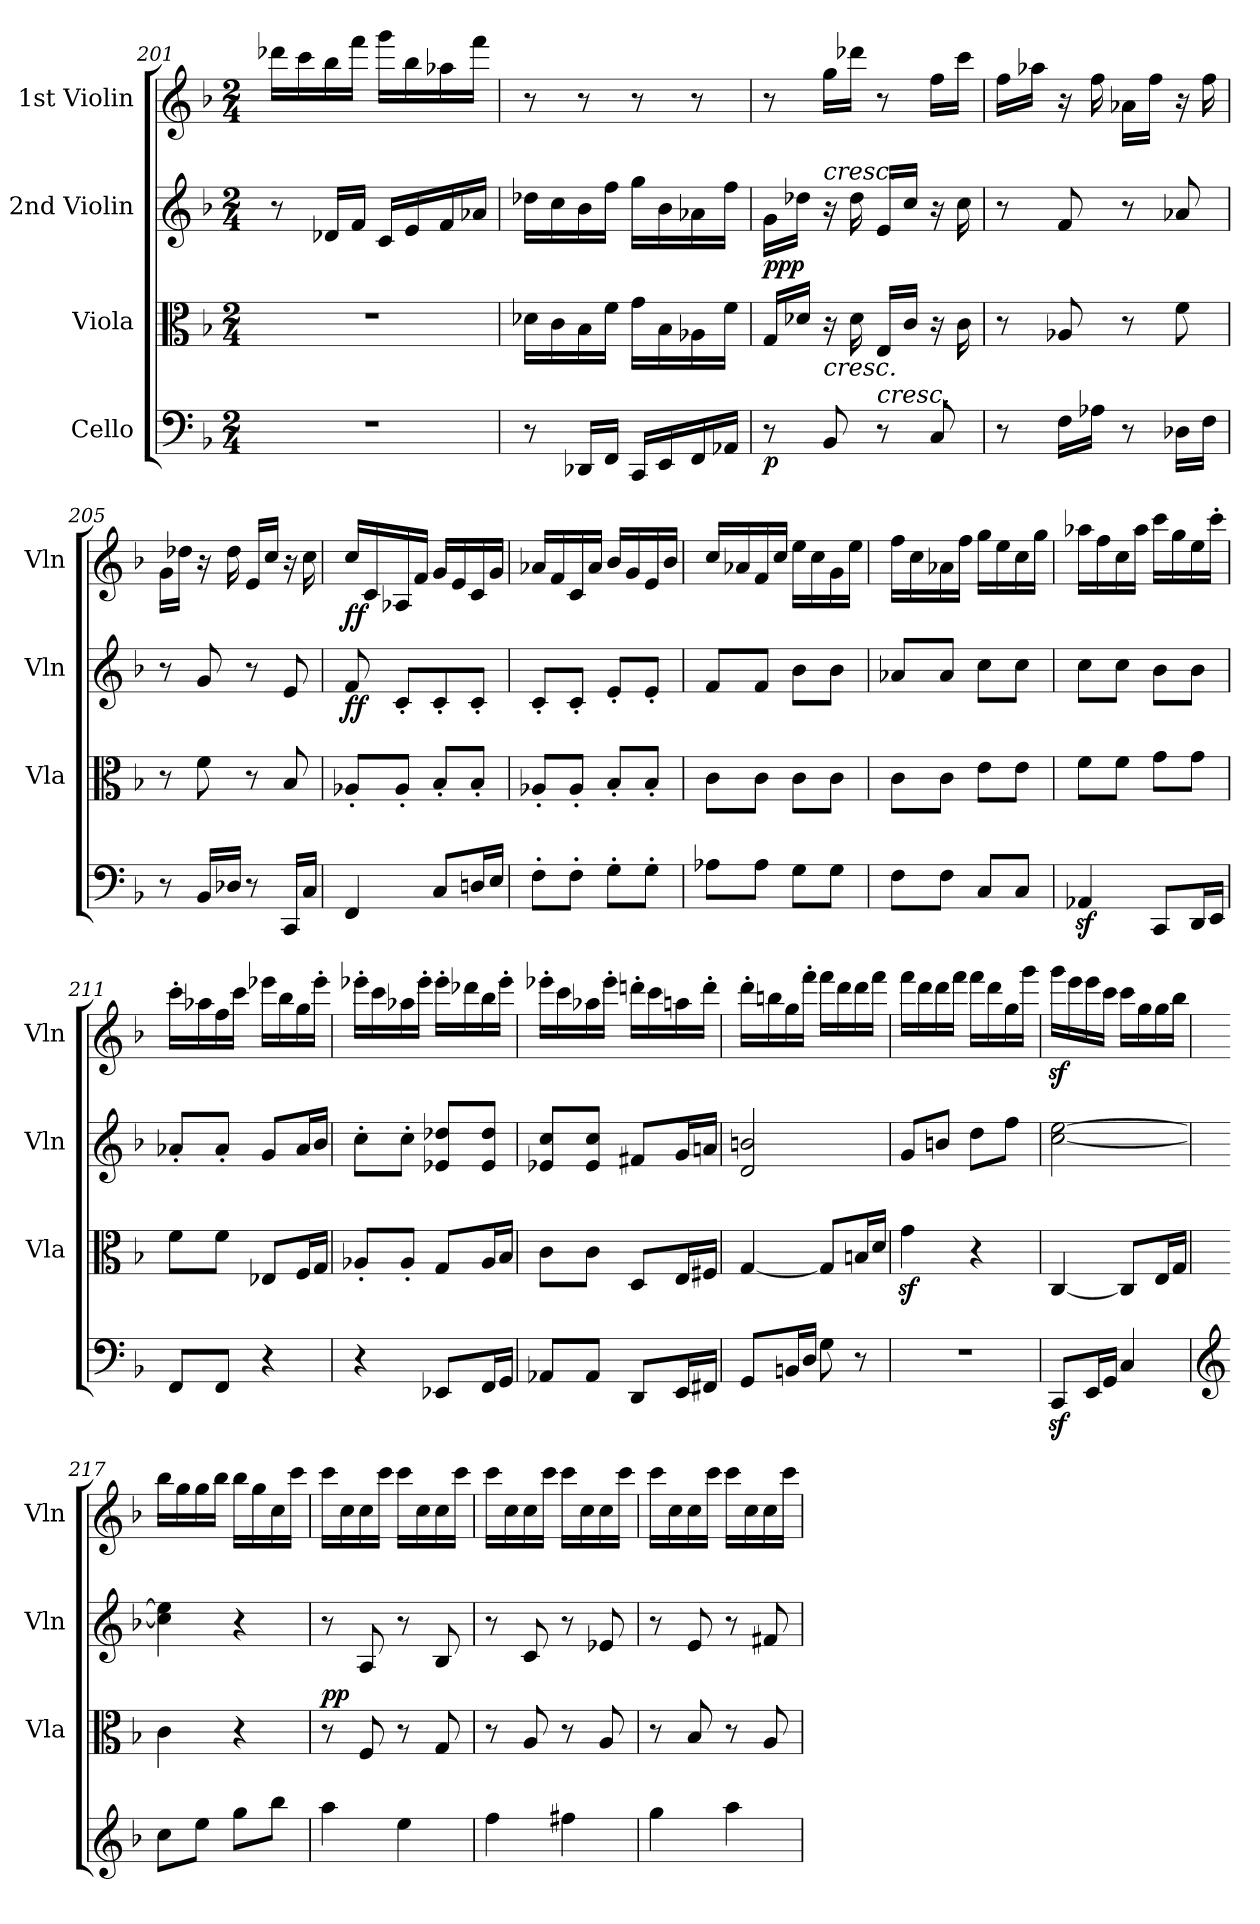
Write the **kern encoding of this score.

**kern	**dynam	**kern	**dynam	**kern	**dynam	**kern	**dynam
*part4	*part4	*part3	*part3	*part2	*part2	*part1	*part1
*staff4	*staff4	*staff3	*staff3	*staff2	*staff2	*staff1	*staff1
*I"Cello	*	*I"Viola	*	*I"2nd Violin	*	*I"1st Violin	*
*	*	*I'Vla	*	*I'Vln	*	*I'Vln	*
*clefF4	*	*clefC3	*	*clefG2	*	*clefG2	*
*k[b-]	*	*k[b-]	*	*k[b-]	*	*k[b-]	*
*F:	*	*F:	*	*F:	*	*F:	*
*M2/4	*	*M2/4	*	*M2/4	*	*M2/4	*
=201	=201	=201	=201	=201	=201	=201	=201
2r	.	2r	.	8r	.	16ddd-X\LL	.
.	.	.	.	.	.	16ccc\	.
.	.	.	.	16d-X/LL	.	16bb-\	.
.	.	.	.	16f/JJ	.	16fff\JJ	.
.	.	.	.	16c/LL	.	16ggg\LL	.
.	.	.	.	16e/	.	16bb-\	.
.	.	.	.	16f/	.	16aa-X\	.
.	.	.	.	16a-X/JJ	.	16fff\JJ	.
=202	=202	=202	=202	=202	=202	=202	=202
8r	.	16d-X\LL	.	16dd-X\LL	.	8r	.
.	.	16c\	.	16cc\	.	.	.
16DD-X/LL	.	16B-\	.	16b-\	.	8r	.
16FF/JJ	.	16f\JJ	.	16ff\JJ	.	.	.
16CC/LL	.	16g\LL	.	16gg\LL	.	8r	.
16EE/	.	16B-\	.	16b-\	.	.	.
16FF/	.	16A-X\	.	16a-X\	.	8r	.
16AA-X/JJ	.	16f\JJ	.	16ff\JJ	.	.	.
=203	=203	=203	=203	=203	=203	=203	=203
!	!LO:DY:b	!	!LO:DY:a	!	!	!	!
!	!	!	!LO:DY:n=1:b	!	!	!	!
!	!	!	!LO:DY:n=2:a	!	!	!	!
8r	p	16G/LL	p p p	16g\LL	.	8r	.
.	.	16d-X/JJ	.	16dd-X\JJ	.	.	.
!	!	!	!	!LO:TX:a:i:t=cresc.	!	!	!
!	!	!LO:TX:b:i:t=cresc.	!	!	!	!	!
8BB-/	.	16r	.	16r	.	16gg\LL	.
.	.	16d-\	.	16dd-\	.	16ddd-X\JJ	.
!LO:TX:a:i:t=cresc.	!	!	!	!	!	!	!
8r	.	16E/LL	.	16e/LL	.	8r	.
.	.	16c/JJ	.	16cc/JJ	.	.	.
8C/	.	16r	.	16r	.	16ff\LL	.
.	.	16c\	.	16cc\	.	16ccc\JJ	.
!!LO:PB:g=z
=204	=204	=204	=204	=204	=204	=204	=204
8r	.	8r	.	8r	.	16ff\LL	.
.	.	.	.	.	.	16aa-X\JJ	.
16F\LL	.	8A-X/	.	8f/	.	16r	.
16A-X\JJ	.	.	.	.	.	16ff\	.
8r	.	8r	.	8r	.	16a-X\LL	.
.	.	.	.	.	.	16ff\JJ	.
16D-X\LL	.	8f\	.	8a-X/	.	16r	.
16F\JJ	.	.	.	.	.	16ff\	.
=205	=205	=205	=205	=205	=205	=205	=205
8r	.	8r	.	8r	.	16g\LL	.
.	.	.	.	.	.	16dd-X\JJ	.
16BB-/LL	.	8f\	.	8g/	.	16r	.
16D-X/JJ	.	.	.	.	.	16dd-\	.
8r	.	8r	.	8r	.	16e/LL	.
.	.	.	.	.	.	16cc/JJ	.
16CC/LL	.	8B-/	.	8e/	.	16r	.
16C/JJ	.	.	.	.	.	16cc\	.
=206	=206	=206	=206	=206	=206	=206	=206
!	!	!	!	!	!LO:DY:b	!	!LO:DY:b
4FF/	.	8A-X'/L	.	8f/	ff	16cc/LL	ff
.	.	.	.	.	.	16c/	.
.	.	8A-'/J	.	8c'/L	.	16A-X/	.
.	.	.	.	.	.	16f/JJ	.
8C/L	.	8B-'/L	.	8c'/	.	16g/LL	.
.	.	.	.	.	.	16e/	.
16Dn/L	.	8B-'/J	.	8c'/J	.	16c/	.
16E/JJ	.	.	.	.	.	16g/JJ	.
!!LO:LB:g=z
=207	=207	=207	=207	=207	=207	=207	=207
8F'\L	.	8A-X'/L	.	8c'/L	.	16a-X/LL	.
.	.	.	.	.	.	16f/	.
8F'\J	.	8A-'/J	.	8c'/J	.	16c/	.
.	.	.	.	.	.	16a-/JJ	.
8G'\L	.	8B-'/L	.	8e'/L	.	16b-/LL	.
.	.	.	.	.	.	16g/	.
8G'\J	.	8B-'/J	.	8e'/J	.	16e/	.
.	.	.	.	.	.	16b-/JJ	.
=208	=208	=208	=208	=208	=208	=208	=208
8A-X\L	.	8c\L	.	8f/L	.	16cc/LL	.
.	.	.	.	.	.	16a-X/	.
8A-\J	.	8c\J	.	8f/J	.	16f/	.
.	.	.	.	.	.	16cc/JJ	.
8G\L	.	8c\L	.	8b-\L	.	16ee\LL	.
.	.	.	.	.	.	16cc\	.
8G\J	.	8c\J	.	8b-\J	.	16g\	.
.	.	.	.	.	.	16ee\JJ	.
=209	=209	=209	=209	=209	=209	=209	=209
8F\L	.	8c\L	.	8a-X/L	.	16ff\LL	.
.	.	.	.	.	.	16cc\	.
8F\J	.	8c\J	.	8a-/J	.	16a-X\	.
.	.	.	.	.	.	16ff\JJ	.
8C/L	.	8e\L	.	8cc\L	.	16gg\LL	.
.	.	.	.	.	.	16ee\	.
8C/J	.	8e\J	.	8cc\J	.	16cc\	.
.	.	.	.	.	.	16gg\JJ	.
=210	=210	=210	=210	=210	=210	=210	=210
4AA-Xz</	.	8f\L	.	8cc\L	.	16aa-X\LL	.
.	.	.	.	.	.	16ff\	.
.	.	8f\J	.	8cc\J	.	16cc\	.
.	.	.	.	.	.	16aa-\JJ	.
8CC/L	.	8g\L	.	8b-\L	.	16ccc\LL	.
.	.	.	.	.	.	16gg\	.
16DD/L	.	8g\J	.	8b-\J	.	16ee\	.
16EE/JJ	.	.	.	.	.	16ccc'\JJ	.
!!LO:LB:g=z
=211	=211	=211	=211	=211	=211	=211	=211
8FF/L	.	8f\L	.	8a-X'/L	.	16ccc'\LL	.
.	.	.	.	.	.	16aa-X\	.
8FF/J	.	8f\J	.	8a-'/J	.	16ff\	.
.	.	.	.	.	.	16ccc\JJ	.
4r	.	8E-X/L	.	8g/L	.	16eee-X\LL	.
.	.	.	.	.	.	16bb-\	.
.	.	16F/L	.	16a-/L	.	16gg\	.
.	.	16G/JJ	.	16b-/JJ	.	16eee-'\JJ	.
=212	=212	=212	=212	=212	=212	=212	=212
4r	.	8A-X'/L	.	8cc'\L	.	16eee-X'\LL	.
.	.	.	.	.	.	16ccc\	.
.	.	8A-'/J	.	8cc'\J	.	16aa-X\	.
.	.	.	.	.	.	16eee-'\JJ	.
8EE-X/L	.	8G/L	.	8e-X/ 8dd-X/L	.	16eee-'\LL	.
.	.	.	.	.	.	16ddd-X\	.
16FF/L	.	16A-/L	.	8e-/ 8dd-/J	.	16bb-\	.
16GG/JJ	.	16B-/JJ	.	.	.	16eee-'\JJ	.
=213	=213	=213	=213	=213	=213	=213	=213
8AA-X/L	.	8c\L	.	8e-X/ 8cc/L	.	16eee-X'\LL	.
.	.	.	.	.	.	16ccc\	.
8AA-/J	.	8c\J	.	8e-/ 8cc/J	.	16aa-X\	.
.	.	.	.	.	.	16eee-'\JJ	.
8DD/L	.	8D/L	.	8f#X/L	.	16dddn'\LL	.
.	.	.	.	.	.	16ccc\	.
16EE/L	.	16E/L	.	16g/L	.	16aan\	.
16FF#X/JJ	.	16F#X/JJ	.	16an/JJ	.	16ddd'\JJ	.
!!LO:PB:g=z
=214	=214	=214	=214	=214	=214	=214	=214
8GG/L	.	[4G/	.	2d/ 2bn/	.	16ddd'\LL	.
.	.	.	.	.	.	16bbn\	.
16BBn/L	.	.	.	.	.	16gg\	.
16D/JJ	.	.	.	.	.	16fff'\JJ	.
8G\	.	8G/L]	.	.	.	16fff\LL	.
.	.	.	.	.	.	16ddd\	.
8r	.	16Bn/L	.	.	.	16ddd\	.
.	.	16d/JJ	.	.	.	16fff\JJ	.
!!LO:LB:g=z
=215	=215	=215	=215	=215	=215	=215	=215
2r	.	4gz>\	.	8g/L	.	16fff\LL	.
.	.	.	.	.	.	16ddd\	.
.	.	.	.	8bn/J	.	16ddd\	.
.	.	.	.	.	.	16fff\JJ	.
.	.	4r	.	8dd\L	.	16fff\LL	.
.	.	.	.	.	.	16ddd\	.
.	.	.	.	8ff\J	.	16gg\	.
.	.	.	.	.	.	16ggg\JJ	.
=216	=216	=216	=216	=216	=216	=216	=216
8CCz>/L	.	[4C/	.	[2cc\ [2ee\	.	16gggz<\LL	.
.	.	.	.	.	.	16eee\	.
16EE/L	.	.	.	.	.	16eee\	.
16GG/JJ	.	.	.	.	.	16ccc\JJ	.
4C/	.	8C/L]	.	.	.	16ccc\LL	.
.	.	.	.	.	.	16gg\	.
.	.	16E/L	.	.	.	16gg\	.
.	.	16G/JJ	.	.	.	16bb-\JJ	.
=217	=217	=217	=217	=217	=217	=217	=217
*clefG2	*	*	*	*	*	*	*
8cc\L	.	4c\	.	4cc\] 4ee\]	.	16bb-\LL	.
.	.	.	.	.	.	16gg\	.
8ee\J	.	.	.	.	.	16gg\	.
.	.	.	.	.	.	16bb-\JJ	.
8gg\L	.	4r	.	4r	.	16bb-\LL	.
.	.	.	.	.	.	16gg\	.
8bb-\J	.	.	.	.	.	16cc\	.
.	.	.	.	.	.	16ccc\JJ	.
=218	=218	=218	=218	=218	=218	=218	=218
!	!	!	!LO:DY:a	!	!	!	!
!	!	!	!LO:DY:n=1:b	!	!	!	!
4aa\	.	8r	p p	8r	.	16ccc\LL	.
.	.	.	.	.	.	16cc\	.
.	.	8F/	.	8A/	.	16cc\	.
.	.	.	.	.	.	16ccc\JJ	.
4ee\	.	8r	.	8r	.	16ccc\LL	.
.	.	.	.	.	.	16cc\	.
.	.	8G/	.	8B-/	.	16cc\	.
.	.	.	.	.	.	16ccc\JJ	.
!!LO:LB:g=z
=219	=219	=219	=219	=219	=219	=219	=219
4ff\	.	8r	.	8r	.	16ccc\LL	.
.	.	.	.	.	.	16cc\	.
.	.	8A/	.	8c/	.	16cc\	.
.	.	.	.	.	.	16ccc\JJ	.
4ff#X\	.	8r	.	8r	.	16ccc\LL	.
.	.	.	.	.	.	16cc\	.
.	.	8A/	.	8e-X/	.	16cc\	.
.	.	.	.	.	.	16ccc\JJ	.
=220	=220	=220	=220	=220	=220	=220	=220
4gg\	.	8r	.	8r	.	16ccc\LL	.
.	.	.	.	.	.	16cc\	.
.	.	8B-/	.	8e/	.	16cc\	.
.	.	.	.	.	.	16ccc\JJ	.
4aa\	.	8r	.	8r	.	16ccc\LL	.
.	.	.	.	.	.	16cc\	.
.	.	8A/	.	8f#X/	.	16cc\	.
.	.	.	.	.	.	16ccc\JJ	.
=	=	=	=	=	=	=	=
*-	*-	*-	*-	*-	*-	*-	*-
